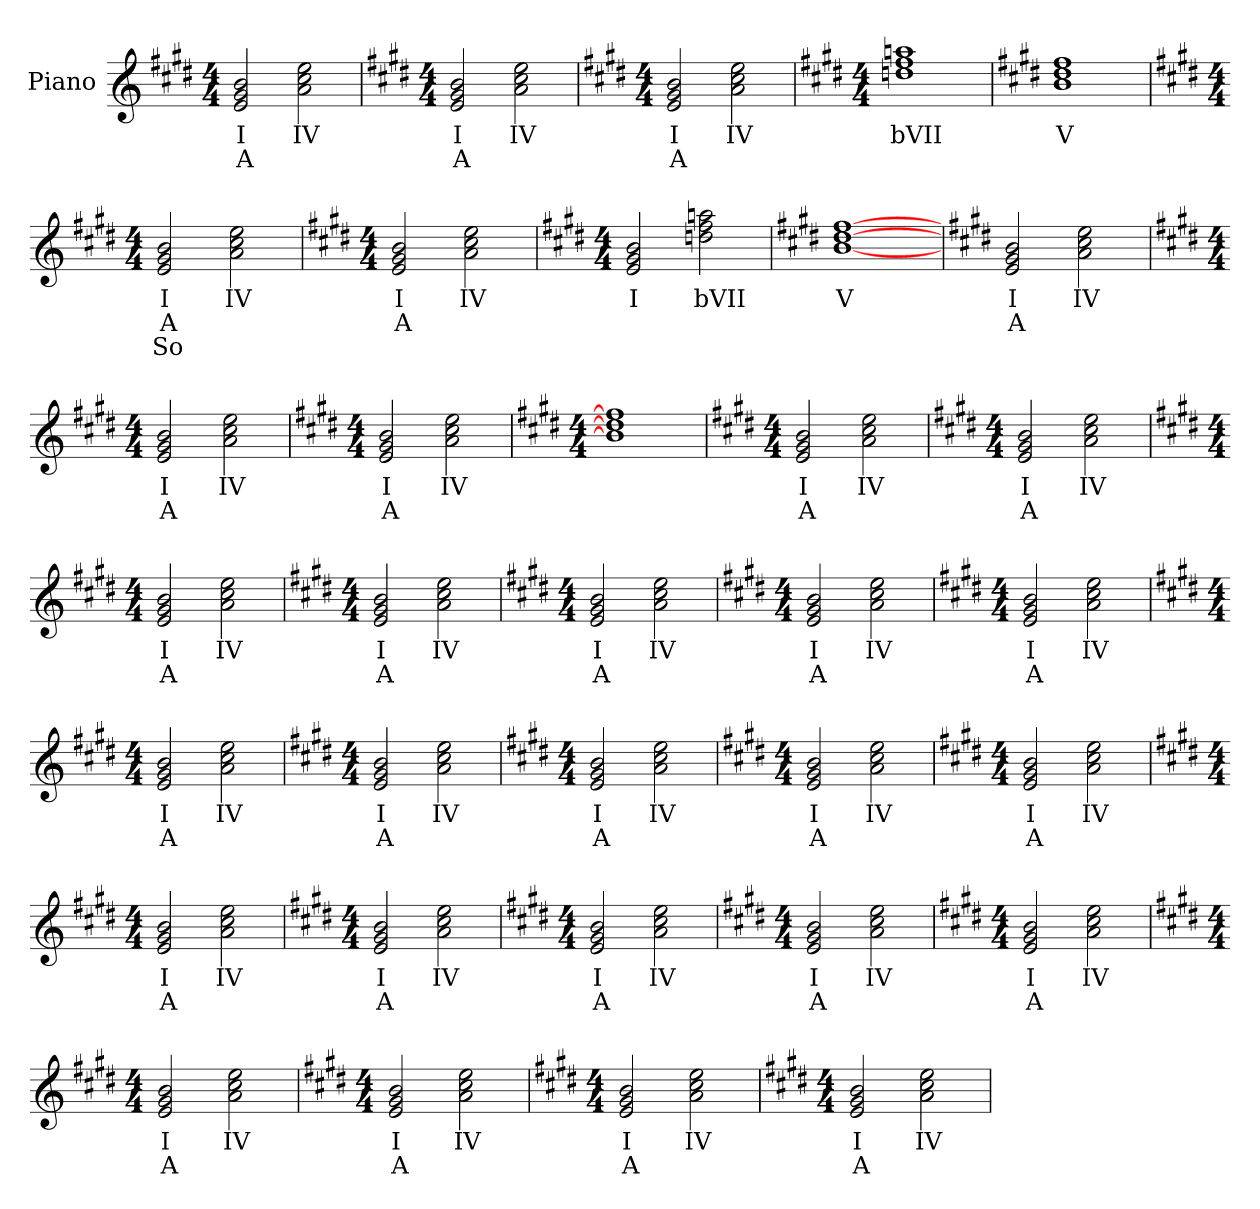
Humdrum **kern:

**kern	**text	**text	**text
*part1	*part1	*part1	*part1
*staff1	*staff1	*staff1	*staff1
*I"Piano	*	*	*
*I'Pno	*	*	*
*k[f#c#g#d#]	*	*	*
*E:	*	*	*
*M4/4	*	*	*
=	=	=	=
2e 2g# 2b	I	A	.
2a 2cc# 2ee	IV	.	.
=	=	=	=
*k[f#c#g#d#]	*	*	*
*E:	*	*	*
*M4/4	*	*	*
2e 2g# 2b	I	A	.
2a 2cc# 2ee	IV	.	.
=	=	=	=
*k[f#c#g#d#]	*	*	*
*E:	*	*	*
*M4/4	*	*	*
2e 2g# 2b	I	A	.
2a 2cc# 2ee	IV	.	.
=	=	=	=
*k[f#c#g#d#]	*	*	*
*E:	*	*	*
*M4/4	*	*	*
1ddn 1ff# 1aan	bVII	.	.
=	=	=	=
*k[f#c#g#d#]	*	*	*
*E:	*	*	*
1b 1dd# 1ff#	V	.	.
=	=	=	=
*k[f#c#g#d#]	*	*	*
*E:	*	*	*
*M4/4	*	*	*
2e 2g# 2b	I	A	So
2a 2cc# 2ee	IV	.	.
=	=	=	=
*k[f#c#g#d#]	*	*	*
*E:	*	*	*
*M4/4	*	*	*
2e 2g# 2b	I	A	.
2a 2cc# 2ee	IV	.	.
=	=	=	=
*k[f#c#g#d#]	*	*	*
*E:	*	*	*
*M4/4	*	*	*
2e 2g# 2b	I	.	.
2ddn 2ff# 2aan	bVII	.	.
=	=	=	=
*k[f#c#g#d#]	*	*	*
*E:	*	*	*
[1b [1dd# [1ff#	V	.	.
=	=	=	=
*k[f#c#g#d#]	*	*	*
*E:	*	*	*
2e 2g# 2b	I	A	.
2a 2cc# 2ee	IV	.	.
=	=	=	=
*k[f#c#g#d#]	*	*	*
*E:	*	*	*
*M4/4	*	*	*
2e 2g# 2b	I	A	.
2a 2cc# 2ee	IV	.	.
=	=	=	=
*k[f#c#g#d#]	*	*	*
*E:	*	*	*
*M4/4	*	*	*
2e 2g# 2b	I	A	.
2a 2cc# 2ee	IV	.	.
=	=	=	=
*k[f#c#g#d#]	*	*	*
*E:	*	*	*
*M4/4	*	*	*
1b] 1dd#] 1ff#]	.	.	.
=	=	=	=
*k[f#c#g#d#]	*	*	*
*E:	*	*	*
*M4/4	*	*	*
2e 2g# 2b	I	A	.
2a 2cc# 2ee	IV	.	.
=	=	=	=
*k[f#c#g#d#]	*	*	*
*E:	*	*	*
*M4/4	*	*	*
2e 2g# 2b	I	A	.
2a 2cc# 2ee	IV	.	.
=	=	=	=
*k[f#c#g#d#]	*	*	*
*E:	*	*	*
*M4/4	*	*	*
2e 2g# 2b	I	A	.
2a 2cc# 2ee	IV	.	.
=	=	=	=
*k[f#c#g#d#]	*	*	*
*E:	*	*	*
*M4/4	*	*	*
2e 2g# 2b	I	A	.
2a 2cc# 2ee	IV	.	.
=	=	=	=
*k[f#c#g#d#]	*	*	*
*E:	*	*	*
*M4/4	*	*	*
2e 2g# 2b	I	A	.
2a 2cc# 2ee	IV	.	.
=	=	=	=
*k[f#c#g#d#]	*	*	*
*E:	*	*	*
*M4/4	*	*	*
2e 2g# 2b	I	A	.
2a 2cc# 2ee	IV	.	.
=	=	=	=
*k[f#c#g#d#]	*	*	*
*E:	*	*	*
*M4/4	*	*	*
2e 2g# 2b	I	A	.
2a 2cc# 2ee	IV	.	.
=	=	=	=
*k[f#c#g#d#]	*	*	*
*E:	*	*	*
*M4/4	*	*	*
2e 2g# 2b	I	A	.
2a 2cc# 2ee	IV	.	.
=	=	=	=
*k[f#c#g#d#]	*	*	*
*E:	*	*	*
*M4/4	*	*	*
2e 2g# 2b	I	A	.
2a 2cc# 2ee	IV	.	.
=	=	=	=
*k[f#c#g#d#]	*	*	*
*E:	*	*	*
*M4/4	*	*	*
2e 2g# 2b	I	A	.
2a 2cc# 2ee	IV	.	.
=	=	=	=
*k[f#c#g#d#]	*	*	*
*E:	*	*	*
*M4/4	*	*	*
2e 2g# 2b	I	A	.
2a 2cc# 2ee	IV	.	.
=	=	=	=
*k[f#c#g#d#]	*	*	*
*E:	*	*	*
*M4/4	*	*	*
2e 2g# 2b	I	A	.
2a 2cc# 2ee	IV	.	.
=	=	=	=
*k[f#c#g#d#]	*	*	*
*E:	*	*	*
*M4/4	*	*	*
2e 2g# 2b	I	A	.
2a 2cc# 2ee	IV	.	.
=	=	=	=
*k[f#c#g#d#]	*	*	*
*E:	*	*	*
*M4/4	*	*	*
2e 2g# 2b	I	A	.
2a 2cc# 2ee	IV	.	.
=	=	=	=
*k[f#c#g#d#]	*	*	*
*E:	*	*	*
*M4/4	*	*	*
2e 2g# 2b	I	A	.
2a 2cc# 2ee	IV	.	.
=	=	=	=
*k[f#c#g#d#]	*	*	*
*E:	*	*	*
*M4/4	*	*	*
2e 2g# 2b	I	A	.
2a 2cc# 2ee	IV	.	.
=	=	=	=
*k[f#c#g#d#]	*	*	*
*E:	*	*	*
*M4/4	*	*	*
2e 2g# 2b	I	A	.
2a 2cc# 2ee	IV	.	.
=	=	=	=
*k[f#c#g#d#]	*	*	*
*E:	*	*	*
*M4/4	*	*	*
2e 2g# 2b	I	A	.
2a 2cc# 2ee	IV	.	.
=	=	=	=
*k[f#c#g#d#]	*	*	*
*E:	*	*	*
*M4/4	*	*	*
2e 2g# 2b	I	A	.
2a 2cc# 2ee	IV	.	.
=	=	=	=
*k[f#c#g#d#]	*	*	*
*E:	*	*	*
*M4/4	*	*	*
2e 2g# 2b	I	A	.
2a 2cc# 2ee	IV	.	.
=	=	=	=
*k[f#c#g#d#]	*	*	*
*E:	*	*	*
*M4/4	*	*	*
2e 2g# 2b	I	A	.
2a 2cc# 2ee	IV	.	.
=	=	=	=
*-	*-	*-	*-
